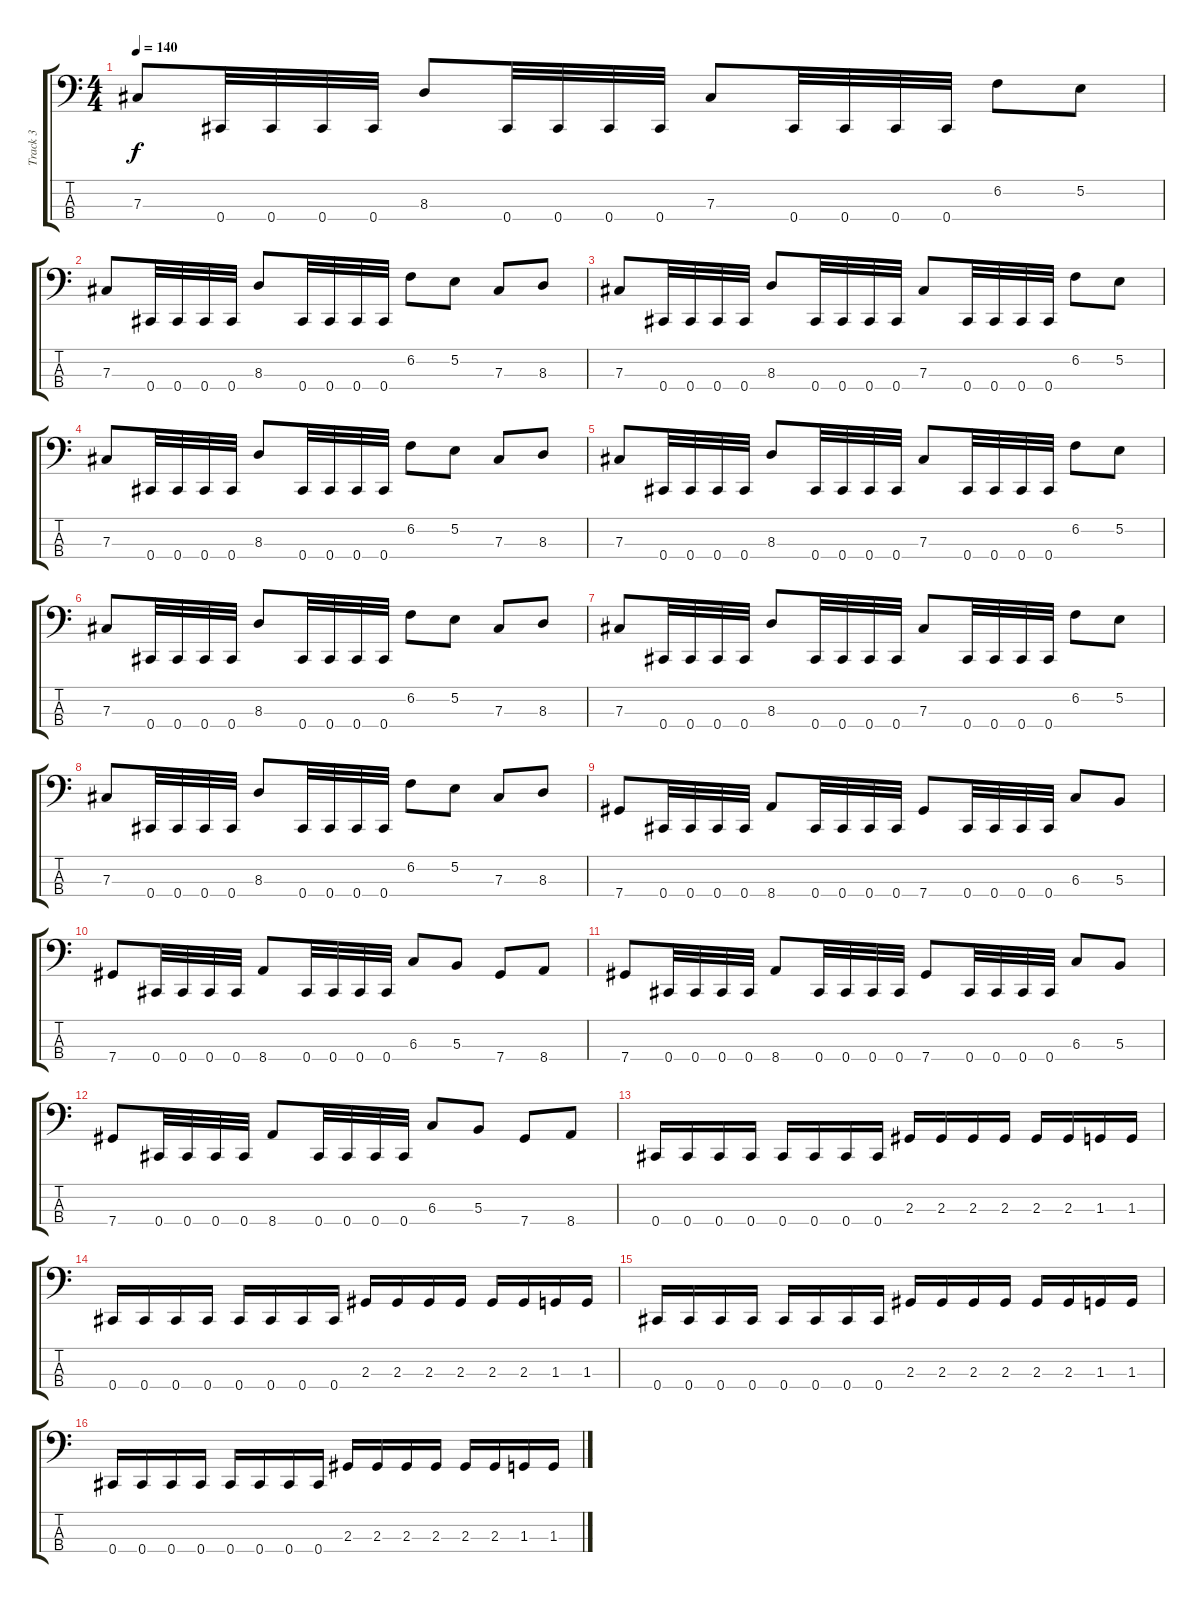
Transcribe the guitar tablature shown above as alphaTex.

\track ("Track 3" "Track 3") {instrument electricbasspick}
\staff {score tabs}
\tuning (E2 B1 Gb1 Db1) {hide}
\ts (4 4)
\tempo 140
\clef f4
\ks c
7.3.8{dy f} 0.4.32 0.4.32 0.4.32 0.4.32 8.3.8 0.4.32 0.4.32 0.4.32 0.4.32 7.3.8 0.4.32 0.4.32 0.4.32 0.4.32 6.2.8 5.2.8 |
7.3.8 0.4.32 0.4.32 0.4.32 0.4.32 8.3.8 0.4.32 0.4.32 0.4.32 0.4.32 6.2.8 5.2.8 7.3.8 8.3.8 |
7.3.8 0.4.32 0.4.32 0.4.32 0.4.32 8.3.8 0.4.32 0.4.32 0.4.32 0.4.32 7.3.8 0.4.32 0.4.32 0.4.32 0.4.32 6.2.8 5.2.8 |
7.3.8 0.4.32 0.4.32 0.4.32 0.4.32 8.3.8 0.4.32 0.4.32 0.4.32 0.4.32 6.2.8 5.2.8 7.3.8 8.3.8 |
7.3.8 0.4.32 0.4.32 0.4.32 0.4.32 8.3.8 0.4.32 0.4.32 0.4.32 0.4.32 7.3.8 0.4.32 0.4.32 0.4.32 0.4.32 6.2.8 5.2.8 |
7.3.8 0.4.32 0.4.32 0.4.32 0.4.32 8.3.8 0.4.32 0.4.32 0.4.32 0.4.32 6.2.8 5.2.8 7.3.8 8.3.8 |
7.3.8 0.4.32 0.4.32 0.4.32 0.4.32 8.3.8 0.4.32 0.4.32 0.4.32 0.4.32 7.3.8 0.4.32 0.4.32 0.4.32 0.4.32 6.2.8 5.2.8 |
7.3.8 0.4.32 0.4.32 0.4.32 0.4.32 8.3.8 0.4.32 0.4.32 0.4.32 0.4.32 6.2.8 5.2.8 7.3.8 8.3.8 |
7.4.8 0.4.32 0.4.32 0.4.32 0.4.32 8.4.8 0.4.32 0.4.32 0.4.32 0.4.32 7.4.8 0.4.32 0.4.32 0.4.32 0.4.32 6.3.8 5.3.8 |
7.4.8 0.4.32 0.4.32 0.4.32 0.4.32 8.4.8 0.4.32 0.4.32 0.4.32 0.4.32 6.3.8 5.3.8 7.4.8 8.4.8 |
7.4.8 0.4.32 0.4.32 0.4.32 0.4.32 8.4.8 0.4.32 0.4.32 0.4.32 0.4.32 7.4.8 0.4.32 0.4.32 0.4.32 0.4.32 6.3.8 5.3.8 |
7.4.8 0.4.32 0.4.32 0.4.32 0.4.32 8.4.8 0.4.32 0.4.32 0.4.32 0.4.32 6.3.8 5.3.8 7.4.8 8.4.8 |
0.4.16 0.4.16 0.4.16 0.4.16 0.4.16 0.4.16 0.4.16 0.4.16 2.3.16 2.3.16 2.3.16 2.3.16 2.3.16 2.3.16 1.3.16 1.3.16 |
0.4.16 0.4.16 0.4.16 0.4.16 0.4.16 0.4.16 0.4.16 0.4.16 2.3.16 2.3.16 2.3.16 2.3.16 2.3.16 2.3.16 1.3.16 1.3.16 |
0.4.16 0.4.16 0.4.16 0.4.16 0.4.16 0.4.16 0.4.16 0.4.16 2.3.16 2.3.16 2.3.16 2.3.16 2.3.16 2.3.16 1.3.16 1.3.16 |
0.4.16 0.4.16 0.4.16 0.4.16 0.4.16 0.4.16 0.4.16 0.4.16 2.3.16 2.3.16 2.3.16 2.3.16 2.3.16 2.3.16 1.3.16 1.3.16
